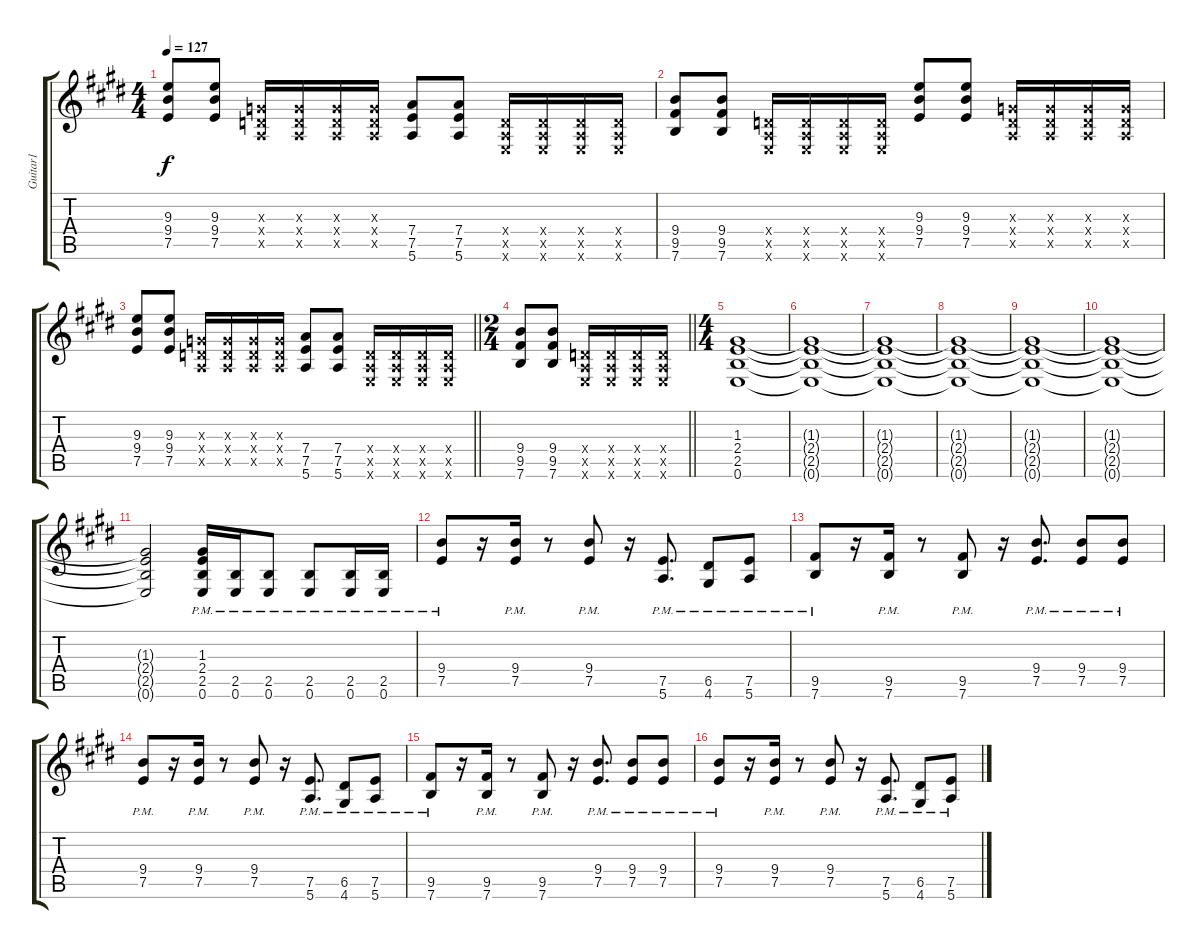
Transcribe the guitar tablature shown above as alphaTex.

\track ("Guitar1" "Guitar1") {instrument distortionguitar}
\staff {score tabs}
\tuning (E4 B3 G3 D3 A2 E2) {hide}
\ts (4 4)
\tempo 127
\clef g2
\ks e
(9.3 9.4 7.5).8{dy f} (9.3 9.4 7.5).8 (0.3{x} 0.4{x} 0.5{x}).16 (0.3{x} 0.4{x} 0.5{x}).16 (0.3{x} 0.4{x} 0.5{x}).16 (0.3{x} 0.4{x} 0.5{x}).16 (7.4 7.5 5.6).8 (7.4 7.5 5.6).8 (0.4{x} 0.5{x} 0.6{x}).16 (0.4{x} 0.5{x} 0.6{x}).16 (0.4{x} 0.5{x} 0.6{x}).16 (0.4{x} 0.5{x} 0.6{x}).16 |
(9.4 9.5 7.6).8 (9.4 9.5 7.6).8 (0.4{x} 0.5{x} 0.6{x}).16 (0.4{x} 0.5{x} 0.6{x}).16 (0.4{x} 0.5{x} 0.6{x}).16 (0.4{x} 0.5{x} 0.6{x}).16 (9.3 9.4 7.5).8 (9.3 9.4 7.5).8 (0.3{x} 0.4{x} 0.5{x}).16 (0.3{x} 0.4{x} 0.5{x}).16 (0.3{x} 0.4{x} 0.5{x}).16 (0.3{x} 0.4{x} 0.5{x}).16 |
\barLineRight lightlight
(9.3 9.4 7.5).8 (9.3 9.4 7.5).8 (0.3{x} 0.4{x} 0.5{x}).16 (0.3{x} 0.4{x} 0.5{x}).16 (0.3{x} 0.4{x} 0.5{x}).16 (0.3{x} 0.4{x} 0.5{x}).16 (7.4 7.5 5.6).8 (7.4 7.5 5.6).8 (0.4{x} 0.5{x} 0.6{x}).16 (0.4{x} 0.5{x} 0.6{x}).16 (0.4{x} 0.5{x} 0.6{x}).16 (0.4{x} 0.5{x} 0.6{x}).16 |
\ts (2 4)
\barLineRight lightlight
(9.4 9.5 7.6).8 (9.4 9.5 7.6).8 (0.4{x} 0.5{x} 0.6{x}).16 (0.4{x} 0.5{x} 0.6{x}).16 (0.4{x} 0.5{x} 0.6{x}).16 (0.4{x} 0.5{x} 0.6{x}).16 |
\ts (4 4)
(1.3 2.4 2.5 0.6).1 |
(1.3{t} 2.4{t} 2.5{t} 0.6{t}).1 |
(1.3{t} 2.4{t} 2.5{t} 0.6{t}).1 |
(1.3{t} 2.4{t} 2.5{t} 0.6{t}).1 |
(1.3{t} 2.4{t} 2.5{t} 0.6{t}).1 |
(1.3{t} 2.4{t} 2.5{t} 0.6{t}).1 |
(1.3{t} 2.4{t} 2.5{t} 0.6{t}).2 (1.3{pm} 2.4{pm} 2.5{pm} 0.6{pm}).16 (2.5{pm} 0.6{pm}).16 (2.5{pm} 0.6{pm}).8 (2.5{pm} 0.6{pm}).8 (2.5{pm} 0.6{pm}).16 (2.5{pm} 0.6{pm}).16 |
(9.4{pm} 7.5{pm}).8 r.16 (9.4{pm} 7.5{pm}).16 r.8 (9.4{pm} 7.5{pm}).8 r.16 (7.5{pm} 5.6{pm}).8{d} (6.5{pm} 4.6{pm}).8 (7.5{pm} 5.6{pm}).8 |
(9.5{pm} 7.6{pm}).8 r.16 (9.5{pm} 7.6{pm}).16 r.8 (9.5{pm} 7.6{pm}).8 r.16 (9.4{pm} 7.5{pm}).8{d} (9.4{pm} 7.5{pm}).8 (9.4{pm} 7.5{pm}).8 |
(9.4{pm} 7.5{pm}).8 r.16 (9.4{pm} 7.5{pm}).16 r.8 (9.4{pm} 7.5{pm}).8 r.16 (7.5{pm} 5.6{pm}).8{d} (6.5{pm} 4.6{pm}).8 (7.5{pm} 5.6{pm}).8 |
(9.5{pm} 7.6{pm}).8 r.16 (9.5{pm} 7.6{pm}).16 r.8 (9.5{pm} 7.6{pm}).8 r.16 (9.4{pm} 7.5{pm}).8{d} (9.4{pm} 7.5{pm}).8 (9.4{pm} 7.5{pm}).8 |
(9.4{pm} 7.5{pm}).8 r.16 (9.4{pm} 7.5{pm}).16 r.8 (9.4{pm} 7.5{pm}).8 r.16 (7.5{pm} 5.6{pm}).8{d} (6.5{pm} 4.6{pm}).8 (7.5{pm} 5.6{pm}).8
